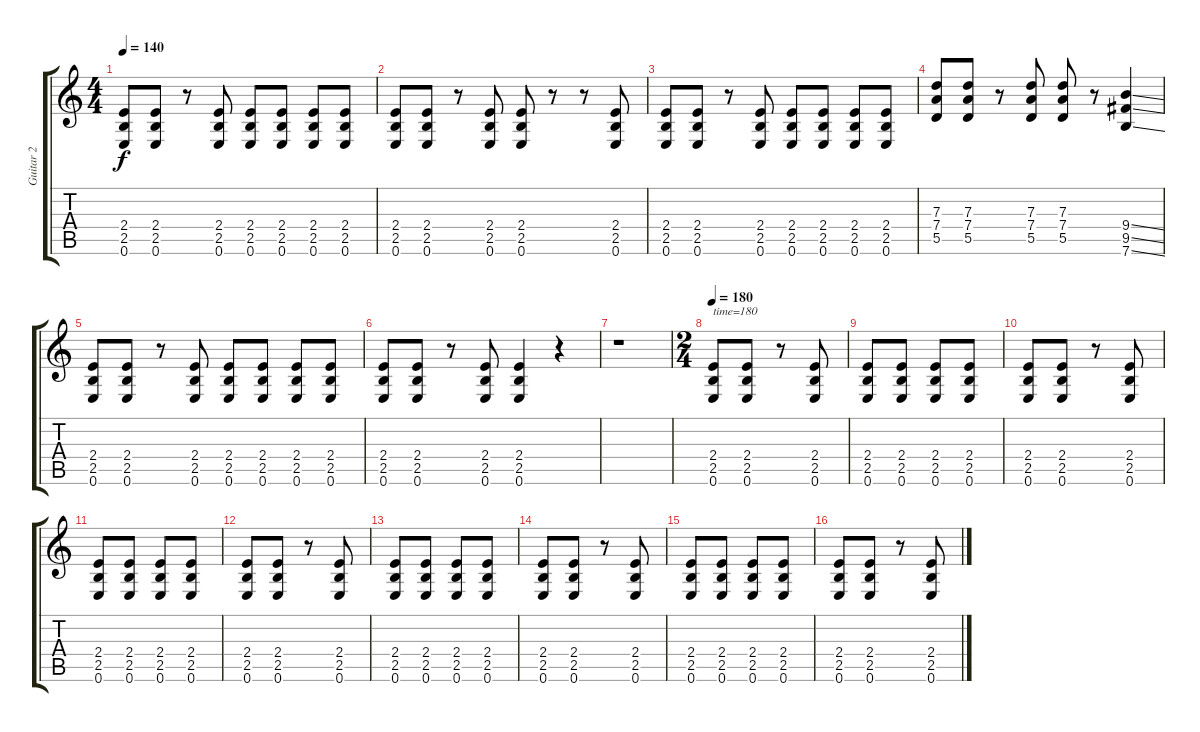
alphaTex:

\track ("Guitar 2" "Guitar 2") {instrument distortionguitar}
\staff {score tabs}
\tuning (E4 B3 G3 D3 A2 E2) {hide}
\ts (4 4)
\tempo 140
\clef g2
\ks c
(2.4 2.5 0.6).8{dy f} (2.4 2.5 0.6).8 r.8 (2.4 2.5 0.6).8 (2.4 2.5 0.6).8 (2.4 2.5 0.6).8 (2.4 2.5 0.6).8 (2.4 2.5 0.6).8 |
(2.4 2.5 0.6).8 (2.4 2.5 0.6).8 r.8 (2.4 2.5 0.6).8 (2.4 2.5 0.6).8 r.8 r.8 (2.4 2.5 0.6).8 |
(2.4 2.5 0.6).8 (2.4 2.5 0.6).8 r.8 (2.4 2.5 0.6).8 (2.4 2.5 0.6).8 (2.4 2.5 0.6).8 (2.4 2.5 0.6).8 (2.4 2.5 0.6).8 |
(7.3 7.4 5.5).8 (7.3 7.4 5.5).8 r.8 (7.3 7.4 5.5).8 (7.3 7.4 5.5).8 r.8 (9.4{ss} 9.5{ss} 7.6{ss}).4 |
(2.4 2.5 0.6).8 (2.4 2.5 0.6).8 r.8 (2.4 2.5 0.6).8 (2.4 2.5 0.6).8 (2.4 2.5 0.6).8 (2.4 2.5 0.6).8 (2.4 2.5 0.6).8 |
(2.4 2.5 0.6).8 (2.4 2.5 0.6).8 r.8 (2.4 2.5 0.6).8 (2.4 2.5 0.6).4 r.4 |
r.1 |
\ts (2 4)
\tempo 180
(2.4 2.5 0.6).8{txt "time=180"} (2.4 2.5 0.6).8 r.8 (2.4 2.5 0.6).8 |
(2.4 2.5 0.6).8 (2.4 2.5 0.6).8 (2.4 2.5 0.6).8 (2.4 2.5 0.6).8 |
(2.4 2.5 0.6).8 (2.4 2.5 0.6).8 r.8 (2.4 2.5 0.6).8 |
(2.4 2.5 0.6).8 (2.4 2.5 0.6).8 (2.4 2.5 0.6).8 (2.4 2.5 0.6).8 |
(2.4 2.5 0.6).8 (2.4 2.5 0.6).8 r.8 (2.4 2.5 0.6).8 |
(2.4 2.5 0.6).8 (2.4 2.5 0.6).8 (2.4 2.5 0.6).8 (2.4 2.5 0.6).8 |
(2.4 2.5 0.6).8 (2.4 2.5 0.6).8 r.8 (2.4 2.5 0.6).8 |
(2.4 2.5 0.6).8 (2.4 2.5 0.6).8 (2.4 2.5 0.6).8 (2.4 2.5 0.6).8 |
(2.4 2.5 0.6).8 (2.4 2.5 0.6).8 r.8 (2.4 2.5 0.6).8
